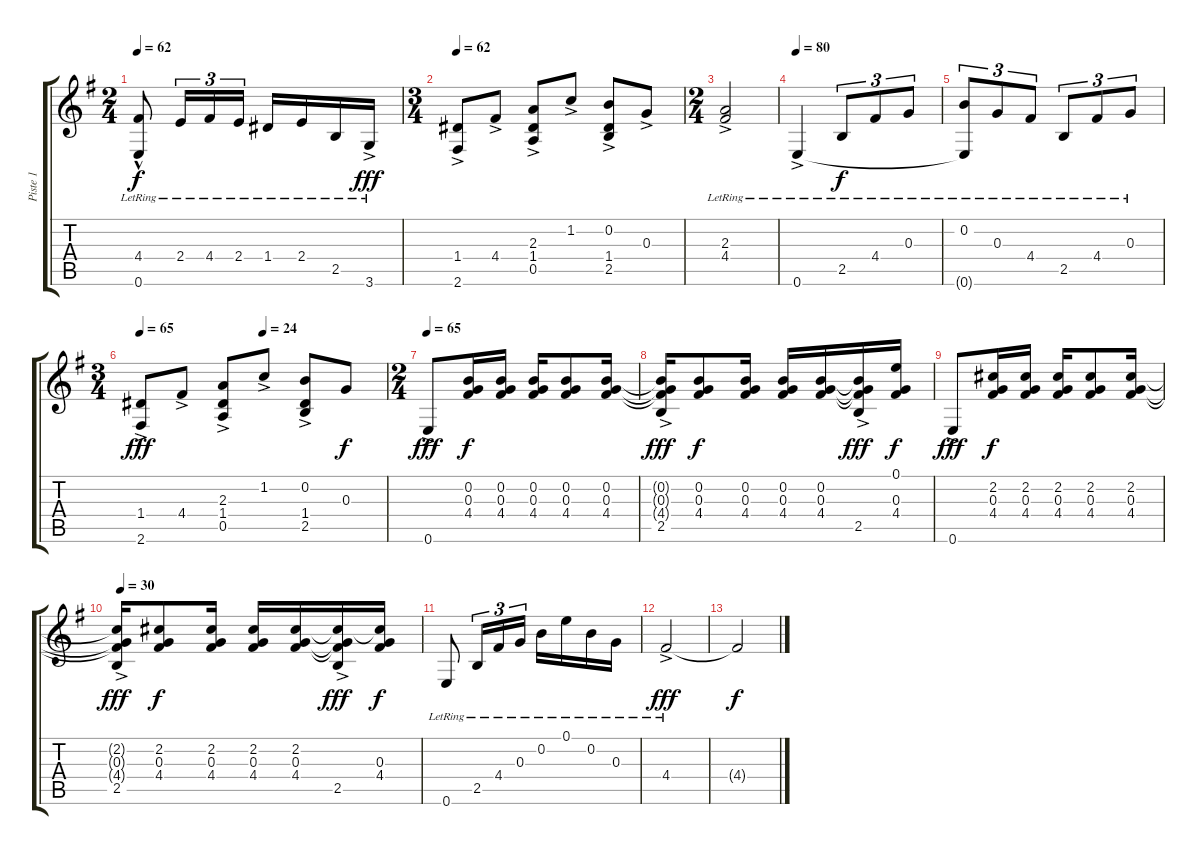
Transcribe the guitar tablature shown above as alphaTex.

\track ("Piste 1" "Piste 1") {instrument acousticguitarsteel}
\staff {score tabs}
\tuning (E4 B3 G3 D3 A2 E2) {hide}
\ts (2 4)
\tempo 62
\clef g2
\ks eminor
(4.4{lr} 0.6{hac t}).8{dy f} 2.4{lr}.16{tu (3 2)} 4.4{lr}.16{tu (3 2)} 2.4{lr}.16{tu (3 2)} 1.4{lr}.16 2.4{lr}.16 2.5{lr}.16 3.6{ac lr}.16{dy fff} |
\ts (3 4)
\tempo 62
(1.4{ac} 2.6{ac}).8 4.4{ac}.8 (2.3{ac} 1.4 0.5{ac}).8 1.2{ac}.8 (0.2{ac} 1.4 2.5{ac}).8 0.3{ac}.8 |
\ts (2 4)
(2.3{ac lr} 4.4).2 |
\tempo 80
0.6{ac lr}.4 2.5{lr}.8{tu (3 2) dy f} 4.4{lr}.8{tu (3 2)} 0.3{lr}.8{tu (3 2)} |
(0.2{lr} 0.6{t}).8{tu (3 2)} 0.3{lr}.8{tu (3 2)} 4.4{lr}.8{tu (3 2)} 2.5{lr}.8{tu (3 2)} 4.4{lr}.8{tu (3 2)} 0.3{lr}.8{tu (3 2)} |
\ts (3 4)
\tempo 65
\tempo (24 0.5)
(1.4{ac} 2.6{ac}).8{dy fff} 4.4{ac}.8 (2.3{ac} 1.4 0.5{ac}).8 1.2{ac}.8 (0.2{ac} 1.4 2.5{ac}).8 0.3.8{dy f} |
\ts (2 4)
\tempo 65
0.6{ac}.8{dy fff} (0.2 0.3 4.4).16{dy f} (0.2 0.3 4.4).16 (0.2 0.3 4.4).16 (0.2 0.3 4.4).8 (0.2 0.3 4.4).16 |
(0.2{t} 0.3{t} 4.4{t} 2.5{ac}).16{dy fff} (0.2 0.3 4.4).8{dy f} (0.2 0.3 4.4).16 (0.2 0.3 4.4).16 (0.2 0.3 4.4).16 (0.2{t} 0.3{t} 4.4{t} 2.5{ac}).16{dy fff} (0.1 0.3 4.4).16{dy f} |
0.6{ac}.8{dy fff} (2.2 0.3 4.4).16{dy f} (2.2 0.3 4.4).16 (2.2 0.3 4.4).16 (2.2 0.3 4.4).8 (2.2 0.3 4.4).16 |
\tempo 30
(2.2{t} 0.3{t} 4.4{t} 2.5{ac}).16{dy fff} (2.2 0.3 4.4).8{dy f} (2.2 0.3 4.4).16 (2.2 0.3 4.4).16 (2.2 0.3 4.4).16 (2.2{t} 0.3{t} 4.4{t} 2.5{ac}).16{dy fff} (2.2{t} 0.3 4.4).16{dy f} |
0.6{lr}.8 2.5{lr}.16{tu (3 2)} 4.4{lr}.16{tu (3 2)} 0.3{lr}.16{tu (3 2)} 0.2{lr}.16 0.1{lr}.16 0.2{lr}.16 0.3{lr}.16 |
4.4{ac lr}.2{dy fff} |
4.4{t}.2{dy f}
